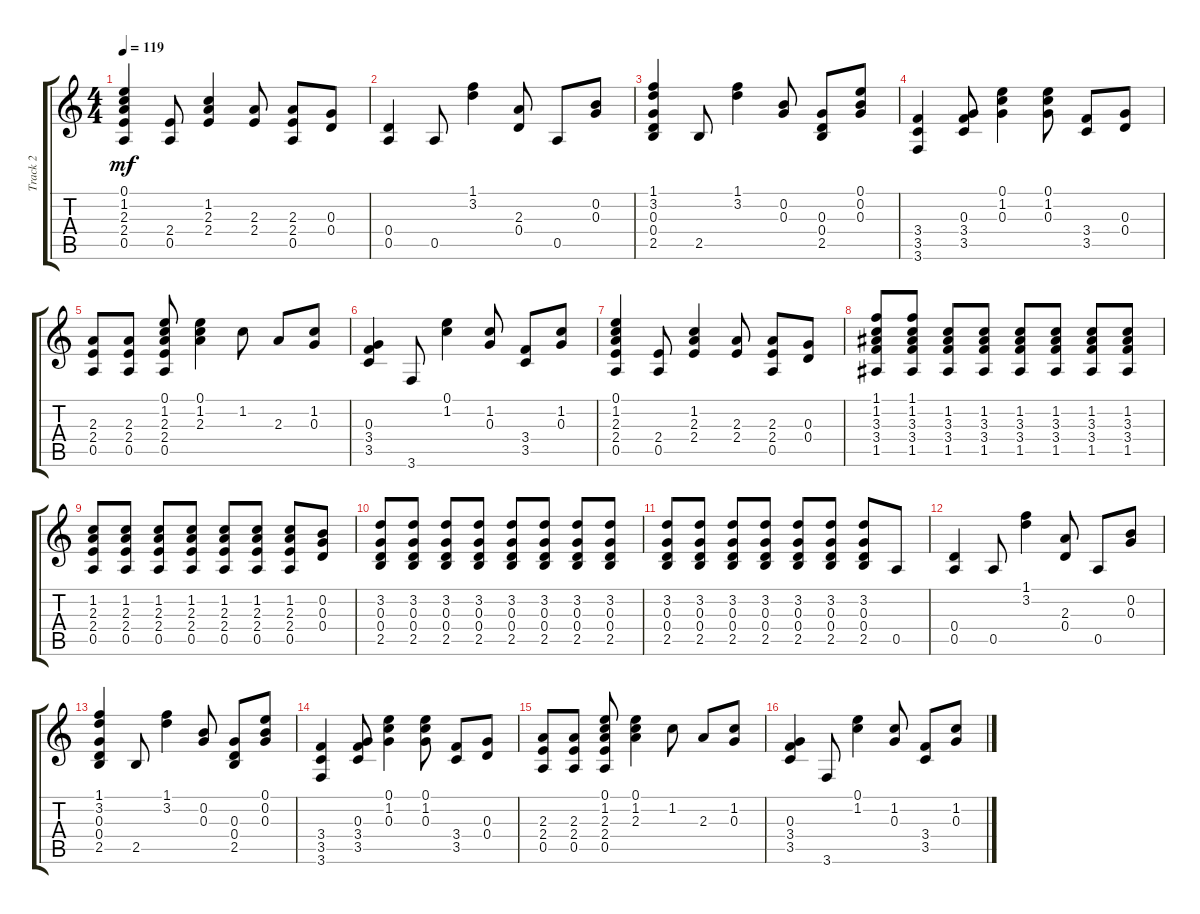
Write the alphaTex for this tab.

\track ("Track 2" "Track 2") {instrument overdrivenguitar}
\staff {score tabs}
\tuning (E4 B3 G3 D3 A2 D2) {hide}
\ts (4 4)
\tempo 119
\clef g2
\ks c
(0.1 1.2 2.3 2.4 0.5).4{dy mf} (2.4 0.5).8 (1.2 2.3 2.4).4 (2.3 2.4).8 (2.3 2.4 0.5).8 (0.3 0.4).8 |
(0.4 0.5).4 0.5.8 (1.1 3.2).4 (2.3 0.4).8 0.5.8 (0.2 0.3).8 |
(1.1 3.2 0.3 0.4 2.5).4 2.5.8 (1.1 3.2).4 (0.2 0.3).8 (0.3 0.4 2.5).8 (0.1 0.2 0.3).8 |
(3.4 3.5 3.6).4 (0.3 3.4 3.5).8 (0.1 1.2 0.3).4 (0.1 1.2 0.3).8 (3.4 3.5).8 (0.3 0.4).8 |
(2.3 2.4 0.5).8 (2.3 2.4 0.5).8 (0.1 1.2 2.3 2.4 0.5).8 (0.1 1.2 2.3).4 1.2.8 2.3.8 (1.2 0.3).8 |
(0.3 3.4 3.5).4 3.6.8 (0.1 1.2).4 (1.2 0.3).8 (3.4 3.5).8 (1.2 0.3).8 |
(0.1 1.2 2.3 2.4 0.5).4 (2.4 0.5).8 (1.2 2.3 2.4).4 (2.3 2.4).8 (2.3 2.4 0.5).8 (0.3 0.4).8 |
(1.1 1.2 3.3 3.4 1.5).8 (1.1 1.2 3.3 3.4 1.5).8 (1.2 3.3 3.4 1.5).8 (1.2 3.3 3.4 1.5).8 (1.2 3.3 3.4 1.5).8 (1.2 3.3 3.4 1.5).8 (1.2 3.3 3.4 1.5).8 (1.2 3.3 3.4 1.5).8 |
(1.2 2.3 2.4 0.5).8 (1.2 2.3 2.4 0.5).8 (1.2 2.3 2.4 0.5).8 (1.2 2.3 2.4 0.5).8 (1.2 2.3 2.4 0.5).8 (1.2 2.3 2.4 0.5).8 (1.2 2.3 2.4 0.5).8 (0.2 0.3 0.4).8 |
(3.2 0.3 0.4 2.5).8 (3.2 0.3 0.4 2.5).8 (3.2 0.3 0.4 2.5).8 (3.2 0.3 0.4 2.5).8 (3.2 0.3 0.4 2.5).8 (3.2 0.3 0.4 2.5).8 (3.2 0.3 0.4 2.5).8 (3.2 0.3 0.4 2.5).8 |
(3.2 0.3 0.4 2.5).8 (3.2 0.3 0.4 2.5).8 (3.2 0.3 0.4 2.5).8 (3.2 0.3 0.4 2.5).8 (3.2 0.3 0.4 2.5).8 (3.2 0.3 0.4 2.5).8 (3.2 0.3 0.4 2.5).8 0.5.8 |
(0.4 0.5).4{volume 12} 0.5.8 (1.1 3.2).4 (2.3 0.4).8 0.5.8 (0.2 0.3).8 |
(1.1 3.2 0.3 0.4 2.5).4 2.5.8 (1.1 3.2).4 (0.2 0.3).8 (0.3 0.4 2.5).8 (0.1 0.2 0.3).8 |
(3.4 3.5 3.6).4{volume 9} (0.3 3.4 3.5).8 (0.1 1.2 0.3).4 (0.1 1.2 0.3).8 (3.4 3.5).8 (0.3 0.4).8 |
(2.3 2.4 0.5).8 (2.3 2.4 0.5).8 (0.1 1.2 2.3 2.4 0.5).8 (0.1 1.2 2.3).4 1.2.8 2.3.8 (1.2 0.3).8 |
(0.3 3.4 3.5).4{volume 6} 3.6.8 (0.1 1.2).4 (1.2 0.3).8 (3.4 3.5).8 (1.2 0.3).8
